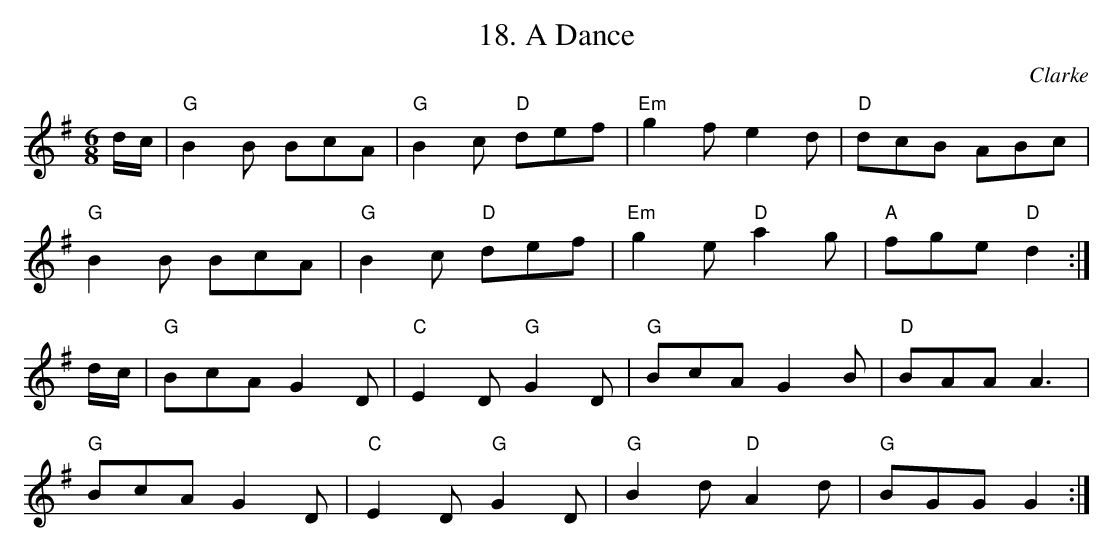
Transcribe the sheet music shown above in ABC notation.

X:1
T:18. A Dance
C:Clarke
L:1/8
M:6/8
K:G
 d/c/ | "G"B2 B BcA | "G"B2 c "D"def | "Em"g2 f e2 d | "D"dcB ABc |$ "G"B2 B BcA | "G"B2 c "D"def | %7
"Em" g2 e "D"a2 g | "A"fge "D"d2  :|$  d/c/ | "G"BcA G2 D | "C"E2 D "G"G2 D | "G"BcA G2 B | "D"BAA A3 |$ "G"BcA G2 D | %15
 "C"E2 D "G"G2 D | "G"B2 d "D"A2 d | "G"BGG G2  :| %18
